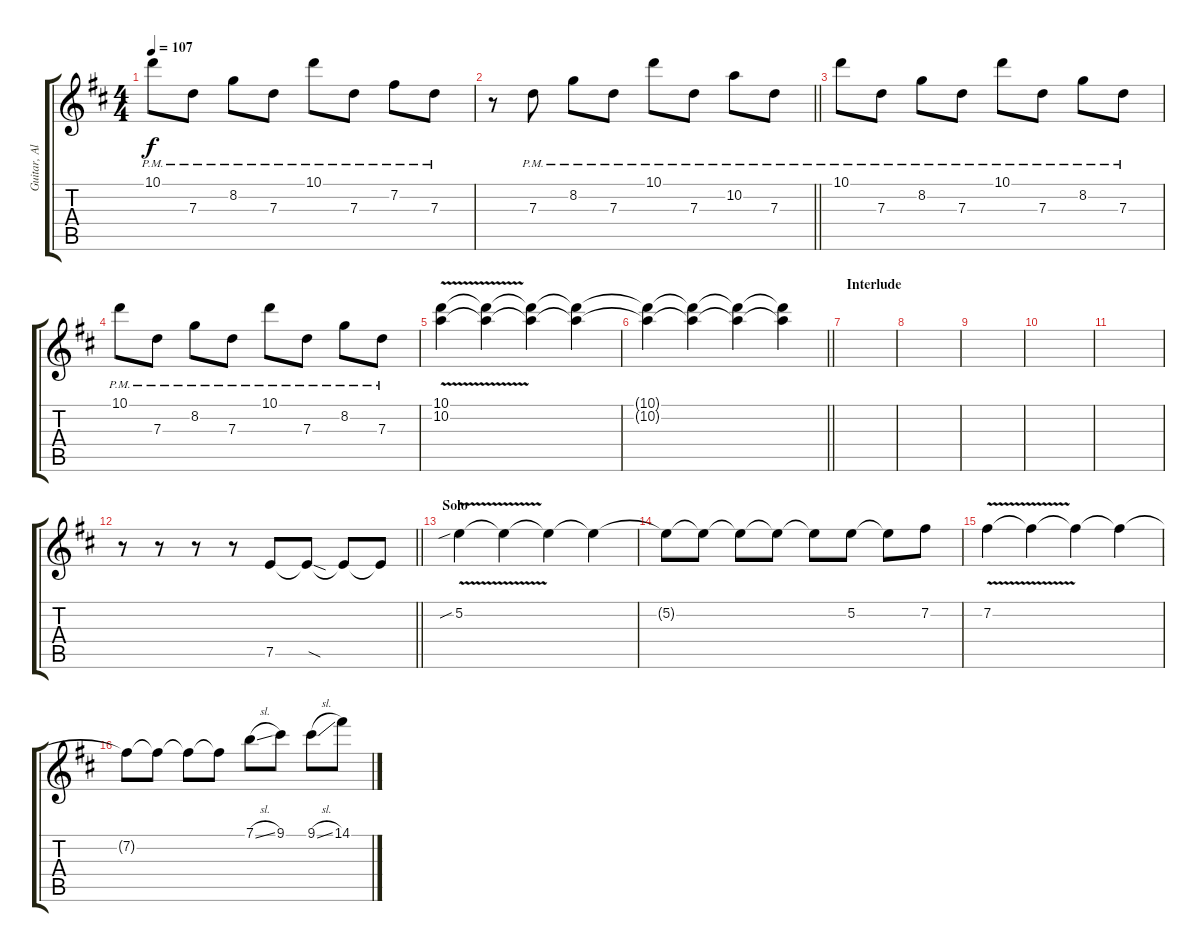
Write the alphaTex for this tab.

\track ("Guitar, Alternate Lead" "Guitar, Al") {instrument distortionguitar}
\staff {score tabs}
\tuning (E4 B3 G3 D3 A2 E2) {hide}
\ts (4 4)
\tempo 107
\clef g2
\ks d
10.1{pm}.8{dy f} 7.3{pm}.8 8.2{pm}.8 7.3{pm}.8 10.1{pm}.8 7.3{pm}.8 7.2{pm}.8 7.3{pm}.8 |
\barLineRight lightlight
r.8 7.3{pm}.8 8.2{pm}.8 7.3{pm}.8 10.1{pm}.8 7.3{pm}.8 10.2{pm}.8 7.3{pm}.8 |
10.1{pm}.8 7.3{pm}.8 8.2{pm}.8 7.3{pm}.8 10.1{pm}.8 7.3{pm}.8 8.2{pm}.8 7.3{pm}.8 |
10.1{pm}.8 7.3{pm}.8 8.2{pm}.8 7.3{pm}.8 10.1{pm}.8 7.3{pm}.8 8.2{pm}.8 7.3{pm}.8 |
(10.1{v} 10.2).4 (10.1{t} 10.2{t}).4 (10.1{t} 10.2{t}).4 (10.1{t} 10.2{t}).4 |
\barLineRight lightlight
(10.1{t} 10.2{t}).4 (10.1{t} 10.2{t}).4 (10.1{t} 10.2{t}).4 (10.1{t} 10.2{t}).4 |
\section ("" "Interlude")
|
|
|
|
|
\barLineRight lightlight
r.8 r.8 r.8 r.8 7.5.8 7.5{sod t}.8 7.5{t}.8 7.5{t}.8 |
\section ("" "Solo")
5.2{v sib}.4{instrument distortionguitar} 5.2{t}.4 5.2{t}.4 5.2{t}.4 |
5.2{t}.8 5.2{t}.8 5.2{t}.8 5.2{t}.8 5.2{t}.8 5.2.8 5.2{t}.8 7.2.8 |
7.2{v}.4 7.2{t}.4 7.2{t}.4 7.2{t}.4 |
7.2{t}.8 7.2{t}.8 7.2{t}.8 7.2{t}.8 7.1{sl}.8 9.1.8 9.1{sl}.8 14.1.8
